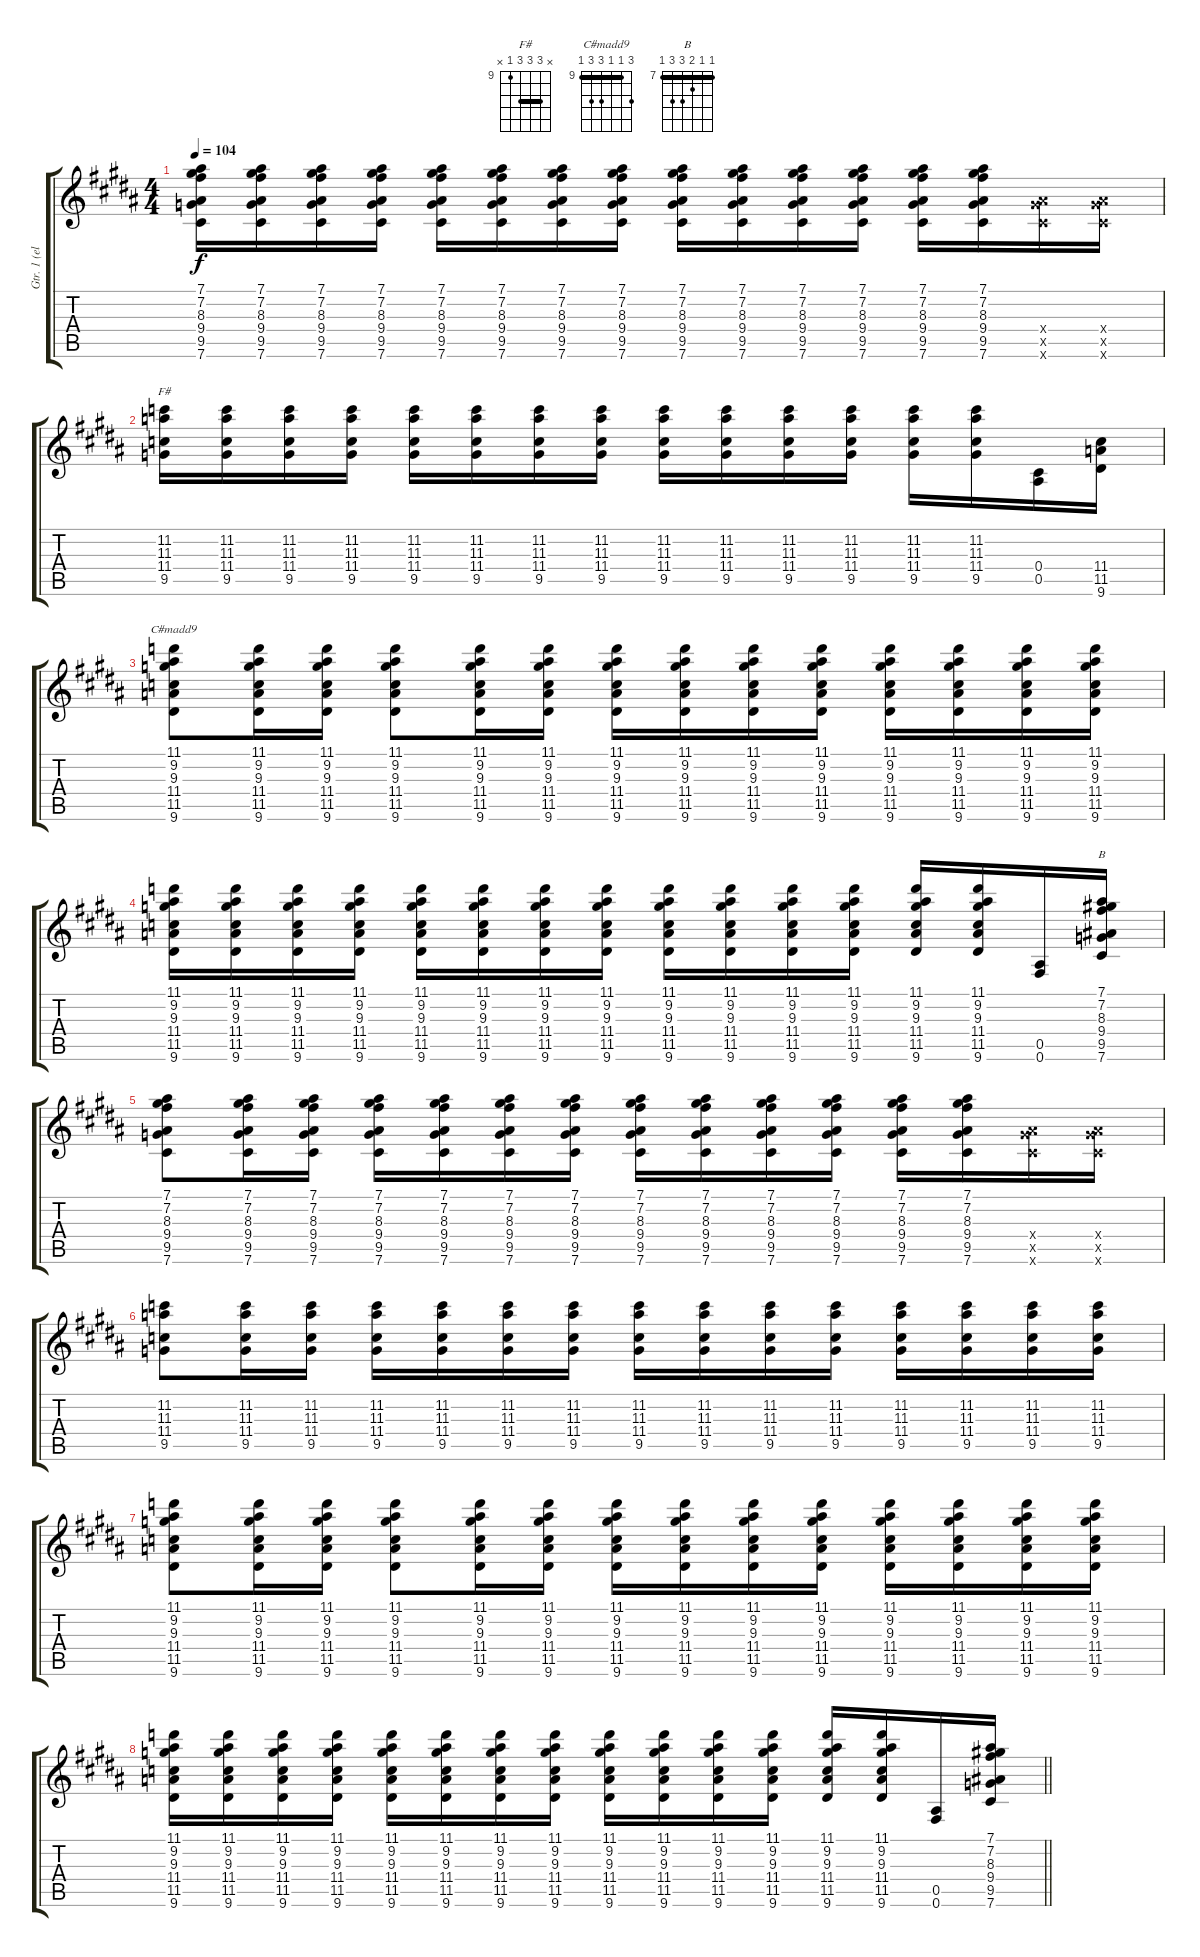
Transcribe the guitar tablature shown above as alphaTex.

\track ("Gtr. 1 (elec.)" "Gtr. 1 (el") {instrument electricguitarclean}
\staff {score tabs}
\tuning (Eb4 Db4 Bb3 Db3 Bb2 Gb2) {hide}
\chord ("F#" x 11 11 11 9 x) {firstfret 9 barre 11}
\chord ("C#madd9" 11 9 9 11 11 9) {firstfret 9 barre 9}
\chord ("B" 7 7 8 9 9 7) {firstfret 7 barre 7}
\ts (4 4)
\tempo 104
\clef g2
\ks b
(7.1 7.2 8.3 9.4 9.5 7.6).16{dy f} (7.1 7.2 8.3 9.4 9.5 7.6).16 (7.1 7.2 8.3 9.4 9.5 7.6).16 (7.1 7.2 8.3 9.4 9.5 7.6).16 (7.1 7.2 8.3 9.4 9.5 7.6).16 (7.1 7.2 8.3 9.4 9.5 7.6).16 (7.1 7.2 8.3 9.4 9.5 7.6).16 (7.1 7.2 8.3 9.4 9.5 7.6).16 (7.1 7.2 8.3 9.4 9.5 7.6).16 (7.1 7.2 8.3 9.4 9.5 7.6).16 (7.1 7.2 8.3 9.4 9.5 7.6).16 (7.1 7.2 8.3 9.4 9.5 7.6).16 (7.1 7.2 8.3 9.4 9.5 7.6).16 (7.1 7.2 8.3 9.4 9.5 7.6).16 (9.4{x} 9.5{x} 7.6{x}).16 (9.4{x} 9.5{x} 7.6{x}).16 |
(11.2 11.3 11.4 9.5).16{ch "F#"} (11.2 11.3 11.4 9.5).16 (11.2 11.3 11.4 9.5).16 (11.2 11.3 11.4 9.5).16 (11.2 11.3 11.4 9.5).16 (11.2 11.3 11.4 9.5).16 (11.2 11.3 11.4 9.5).16 (11.2 11.3 11.4 9.5).16 (11.2 11.3 11.4 9.5).16 (11.2 11.3 11.4 9.5).16 (11.2 11.3 11.4 9.5).16 (11.2 11.3 11.4 9.5).16 (11.2 11.3 11.4 9.5).16 (11.2 11.3 11.4 9.5).16 (0.4 0.5).16 (11.4 11.5 9.6).16 |
(11.1 9.2 9.3 11.4 11.5 9.6).8{ch "C#madd9"} (11.1 9.2 9.3 11.4 11.5 9.6).16 (11.1 9.2 9.3 11.4 11.5 9.6).16 (11.1 9.2 9.3 11.4 11.5 9.6).8 (11.1 9.2 9.3 11.4 11.5 9.6).16 (11.1 9.2 9.3 11.4 11.5 9.6).16 (11.1 9.2 9.3 11.4 11.5 9.6).16 (11.1 9.2 9.3 11.4 11.5 9.6).16 (11.1 9.2 9.3 11.4 11.5 9.6).16 (11.1 9.2 9.3 11.4 11.5 9.6).16 (11.1 9.2 9.3 11.4 11.5 9.6).16 (11.1 9.2 9.3 11.4 11.5 9.6).16 (11.1 9.2 9.3 11.4 11.5 9.6).16 (11.1 9.2 9.3 11.4 11.5 9.6).16 |
(11.1 9.2 9.3 11.4 11.5 9.6).16 (11.1 9.2 9.3 11.4 11.5 9.6).16 (11.1 9.2 9.3 11.4 11.5 9.6).16 (11.1 9.2 9.3 11.4 11.5 9.6).16 (11.1 9.2 9.3 11.4 11.5 9.6).16 (11.1 9.2 9.3 11.4 11.5 9.6).16 (11.1 9.2 9.3 11.4 11.5 9.6).16 (11.1 9.2 9.3 11.4 11.5 9.6).16 (11.1 9.2 9.3 11.4 11.5 9.6).16 (11.1 9.2 9.3 11.4 11.5 9.6).16 (11.1 9.2 9.3 11.4 11.5 9.6).16 (11.1 9.2 9.3 11.4 11.5 9.6).16 (11.1 9.2 9.3 11.4 11.5 9.6).16 (11.1 9.2 9.3 11.4 11.5 9.6).16 (0.5 0.6).16 (7.1 7.2 8.3 9.4 9.5 7.6).16{ch "B"} |
(7.1 7.2 8.3 9.4 9.5 7.6).8 (7.1 7.2 8.3 9.4 9.5 7.6).16 (7.1 7.2 8.3 9.4 9.5 7.6).16 (7.1 7.2 8.3 9.4 9.5 7.6).16 (7.1 7.2 8.3 9.4 9.5 7.6).16 (7.1 7.2 8.3 9.4 9.5 7.6).16 (7.1 7.2 8.3 9.4 9.5 7.6).16 (7.1 7.2 8.3 9.4 9.5 7.6).16 (7.1 7.2 8.3 9.4 9.5 7.6).16 (7.1 7.2 8.3 9.4 9.5 7.6).16 (7.1 7.2 8.3 9.4 9.5 7.6).16 (7.1 7.2 8.3 9.4 9.5 7.6).16 (7.1 7.2 8.3 9.4 9.5 7.6).16 (9.4{x} 9.5{x} 7.6{x}).16 (9.4{x} 9.5{x} 7.6{x}).16 |
(11.2 11.3 11.4 9.5).8 (11.2 11.3 11.4 9.5).16 (11.2 11.3 11.4 9.5).16 (11.2 11.3 11.4 9.5).16 (11.2 11.3 11.4 9.5).16 (11.2 11.3 11.4 9.5).16 (11.2 11.3 11.4 9.5).16 (11.2 11.3 11.4 9.5).16 (11.2 11.3 11.4 9.5).16 (11.2 11.3 11.4 9.5).16 (11.2 11.3 11.4 9.5).16 (11.2 11.3 11.4 9.5).16 (11.2 11.3 11.4 9.5).16 (11.2 11.3 11.4 9.5).16 (11.2 11.3 11.4 9.5).16 |
(11.1 9.2 9.3 11.4 11.5 9.6).8 (11.1 9.2 9.3 11.4 11.5 9.6).16 (11.1 9.2 9.3 11.4 11.5 9.6).16 (11.1 9.2 9.3 11.4 11.5 9.6).8 (11.1 9.2 9.3 11.4 11.5 9.6).16 (11.1 9.2 9.3 11.4 11.5 9.6).16 (11.1 9.2 9.3 11.4 11.5 9.6).16 (11.1 9.2 9.3 11.4 11.5 9.6).16 (11.1 9.2 9.3 11.4 11.5 9.6).16 (11.1 9.2 9.3 11.4 11.5 9.6).16 (11.1 9.2 9.3 11.4 11.5 9.6).16 (11.1 9.2 9.3 11.4 11.5 9.6).16 (11.1 9.2 9.3 11.4 11.5 9.6).16 (11.1 9.2 9.3 11.4 11.5 9.6).16 |
\barLineRight lightlight
(11.1 9.2 9.3 11.4 11.5 9.6).16 (11.1 9.2 9.3 11.4 11.5 9.6).16 (11.1 9.2 9.3 11.4 11.5 9.6).16 (11.1 9.2 9.3 11.4 11.5 9.6).16 (11.1 9.2 9.3 11.4 11.5 9.6).16 (11.1 9.2 9.3 11.4 11.5 9.6).16 (11.1 9.2 9.3 11.4 11.5 9.6).16 (11.1 9.2 9.3 11.4 11.5 9.6).16 (11.1 9.2 9.3 11.4 11.5 9.6).16 (11.1 9.2 9.3 11.4 11.5 9.6).16 (11.1 9.2 9.3 11.4 11.5 9.6).16 (11.1 9.2 9.3 11.4 11.5 9.6).16 (11.1 9.2 9.3 11.4 11.5 9.6).16 (11.1 9.2 9.3 11.4 11.5 9.6).16 (0.5 0.6).16 (7.1 7.2 8.3 9.4 9.5 7.6).16
